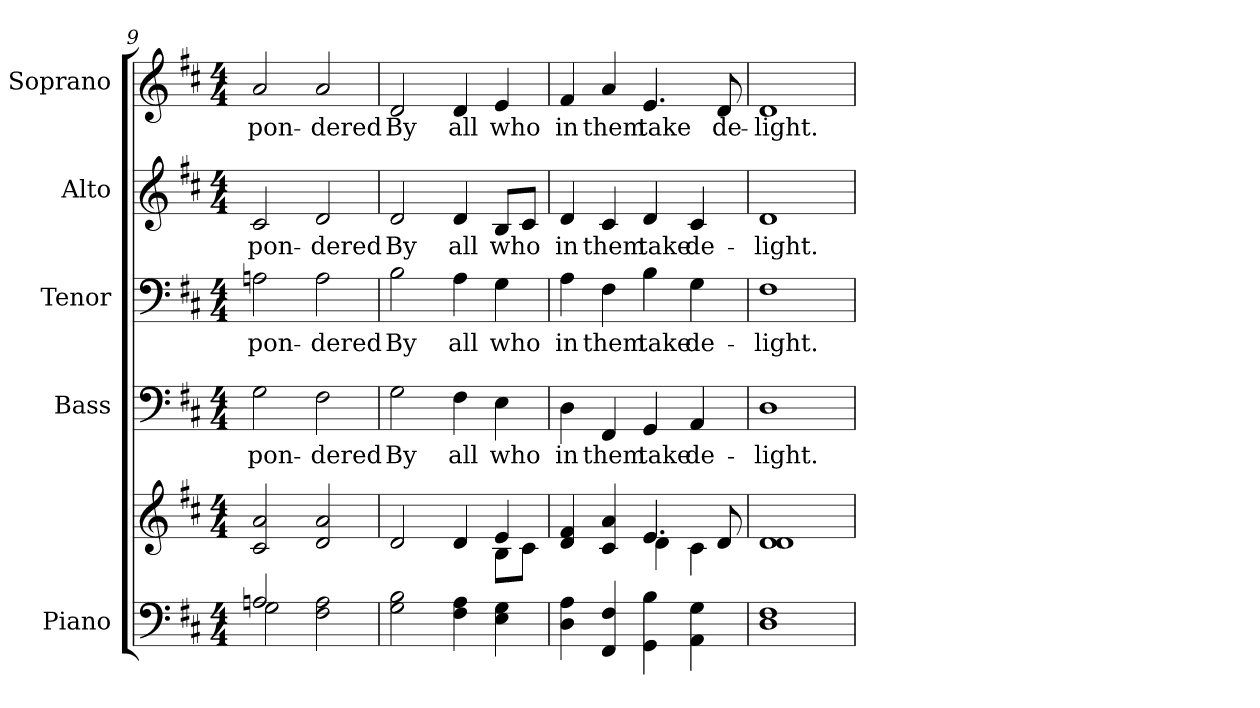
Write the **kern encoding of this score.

**kern	**kern	**kern	**text	**kern	**text	**kern	**text	**kern	**text
*part5	*part5	*part4	*part4	*part3	*part3	*part2	*part2	*part1	*part1
*staff6	*staff5	*staff4	*staff4	*staff3	*staff3	*staff2	*staff2	*staff1	*staff1
*I"Piano	*	*I"Bass	*	*I"Tenor	*	*I"Alto	*	*I"Soprano	*
*I'Pno.	*	*I'B.	*	*I'T.	*	*I'A.	*	*I'S.	*
*clefF4	*clefG2	*clefF4	*	*clefF4	*	*clefG2	*	*clefG2	*
*k[f#c#]	*k[f#c#]	*k[f#c#]	*	*k[f#c#]	*	*k[f#c#]	*	*k[f#c#]	*
*D:	*D:	*D:	*	*D:	*	*D:	*	*D:	*
*M4/4	*M4/4	*M4/4	*	*M4/4	*	*M4/4	*	*M4/4	*
=9	=9	=9	=9	=9	=9	=9	=9	=9	=9
*^	*	*	*	*	*	*	*	*	*
!	!	!	!	!LO:LY:b:color=#000000	!	!	!	!	!	!
!	!	!	!	!	!	!LO:LY:b:color=#000000	!	!	!	!
!	!	!	!	!	!	!	!	!LO:LY:b:color=#000000	!	!
!	!	!	!	!	!	!	!	!	!	!LO:LY:b:color=#000000
2Ani/	2Gi\	2c#i/ 2ai	2Gi\	pon-	2Ani\	pon-	2c#i/	pon-	2ai/	pon-
!	!	!	!	!LO:LY:b:color=#000000	!	!	!	!	!	!
!	!	!	!	!	!	!LO:LY:b:color=#000000	!	!	!	!
!	!	!	!	!	!	!	!	!LO:LY:b:color=#000000	!	!
!	!	!	!	!	!	!	!	!	!	!LO:LY:b:color=#000000
2F#i\ 2Ai	2ryy	2di/ 2ai	2F#i\	-dered	2Ai\	-dered	2di/	-dered	2ai/	-dered
*v	*v	*	*	*	*	*	*	*	*	*
!!LO:PB:g=z
=10	=10	=10	=10	=10	=10	=10	=10	=10	=10
*	*^	*	*	*	*	*	*	*	*
*^	*	*	*	*	*	*	*	*	*	*
!	!	!	!	!	!LO:LY:b:color=#000000	!	!	!	!	!	!
*v	*v	*	*	*	*	*	*	*	*	*	*
*^	*	*	*	*	*	*	*	*	*	*
!	!	!	!	!	!	!	!LO:LY:b:color=#000000	!	!	!	!
*v	*v	*	*	*	*	*	*	*	*	*	*
*^	*	*	*	*	*	*	*	*	*	*
!	!	!	!	!	!	!	!	!	!LO:LY:b:color=#000000	!	!
*v	*v	*	*	*	*	*	*	*	*	*	*
*^	*	*	*	*	*	*	*	*	*	*
!	!	!	!	!	!	!	!	!	!	!	!LO:LY:b:color=#000000
*v	*v	*	*	*	*	*	*	*	*	*	*
2Gi\ 2Bi	2di/	2ryy	2Gi\	By	2Bi\	By	2di/	By	2di/	By
!	!	!	!	!LO:LY:b:color=#000000	!	!	!	!	!	!
!	!	!	!	!	!	!LO:LY:b:color=#000000	!	!	!	!
!	!	!	!	!	!	!	!	!LO:LY:b:color=#000000	!	!
!	!	!	!	!	!	!	!	!	!	!LO:LY:b:color=#000000
4F#i\ 4Ai	4di/	4ryy	4F#i\	all	4Ai\	all	4di/	all	4di/	all
!	!	!	!	!LO:LY:b:color=#000000	!	!	!	!	!	!
!	!	!	!	!	!	!LO:LY:b:color=#000000	!	!	!	!
!	!	!	!	!	!	!	!	!LO:LY:b:color=#000000	!	!
!	!	!	!	!	!	!	!	!	!	!LO:LY:b:color=#000000
4Ei\ 4Gi	4ei/	8Bi\L	4Ei\	who	4Gi\	who	8Bi/L	who	4ei/	who
.	.	8c#i\J	.	.	.	.	8c#i/J	.	.	.
=11	=11	=11	=11	=11	=11	=11	=11	=11	=11	=11
!	!	!	!	!LO:LY:b:color=#000000	!	!	!	!	!	!
!	!	!	!	!	!	!LO:LY:b:color=#000000	!	!	!	!
!	!	!	!	!	!	!	!	!LO:LY:b:color=#000000	!	!
!	!	!	!	!	!	!	!	!	!	!LO:LY:b:color=#000000
4Di\ 4Ai	4di/ 4f#i	2ryy	4Di\	in	4Ai\	in	4di/	in	4f#i/	in
!	!	!	!	!LO:LY:b:color=#000000	!	!	!	!	!	!
!	!	!	!	!	!	!LO:LY:b:color=#000000	!	!	!	!
!	!	!	!	!	!	!	!	!LO:LY:b:color=#000000	!	!
!	!	!	!	!	!	!	!	!	!	!LO:LY:b:color=#000000
4FF#i/ 4F#i	4c#i/ 4ai	.	4FF#i/	them	4F#i\	them	4c#i/	them	4ai/	them
!	!	!	!	!LO:LY:b:color=#000000	!	!	!	!	!	!
!	!	!	!	!	!	!LO:LY:b:color=#000000	!	!	!	!
!	!	!	!	!	!	!	!	!LO:LY:b:color=#000000	!	!
!	!	!	!	!	!	!	!	!	!	!LO:LY:b:color=#000000
4GGi\ 4Bi	4.ei/	4di\	4GGi/	take	4Bi\	take	4di/	take	4.ei/	take
!	!	!	!	!LO:LY:b:color=#000000	!	!	!	!	!	!
!	!	!	!	!	!	!LO:LY:b:color=#000000	!	!	!	!
!	!	!	!	!	!	!	!	!LO:LY:b:color=#000000	!	!
4AAi\ 4Gi	.	4c#i\	4AAi/	de-	4Gi\	de-	4c#i/	de-	.	.
!	!	!	!	!	!	!	!	!	!	!LO:LY:b:color=#000000
.	8di/	.	.	.	.	.	.	.	8di/	de-
*	*v	*v	*	*	*	*	*	*	*	*
=12	=12	=12	=12	=12	=12	=12	=12	=12	=12
!	!	!	!LO:LY:b:color=#000000	!	!	!	!	!	!
!	!	!	!	!	!LO:LY:b:color=#000000	!	!	!	!
!	!	!	!	!	!	!	!LO:LY:b:color=#000000	!	!
!	!	!	!	!	!	!	!	!	!LO:LY:b:color=#000000
1Di 1F#i	1di 1di	1Di	-light.	1F#i	-light.	1di	-light.	1di	-light.
=	=	=	=	=	=	=	=	=	=
*-	*-	*-	*-	*-	*-	*-	*-	*-	*-
